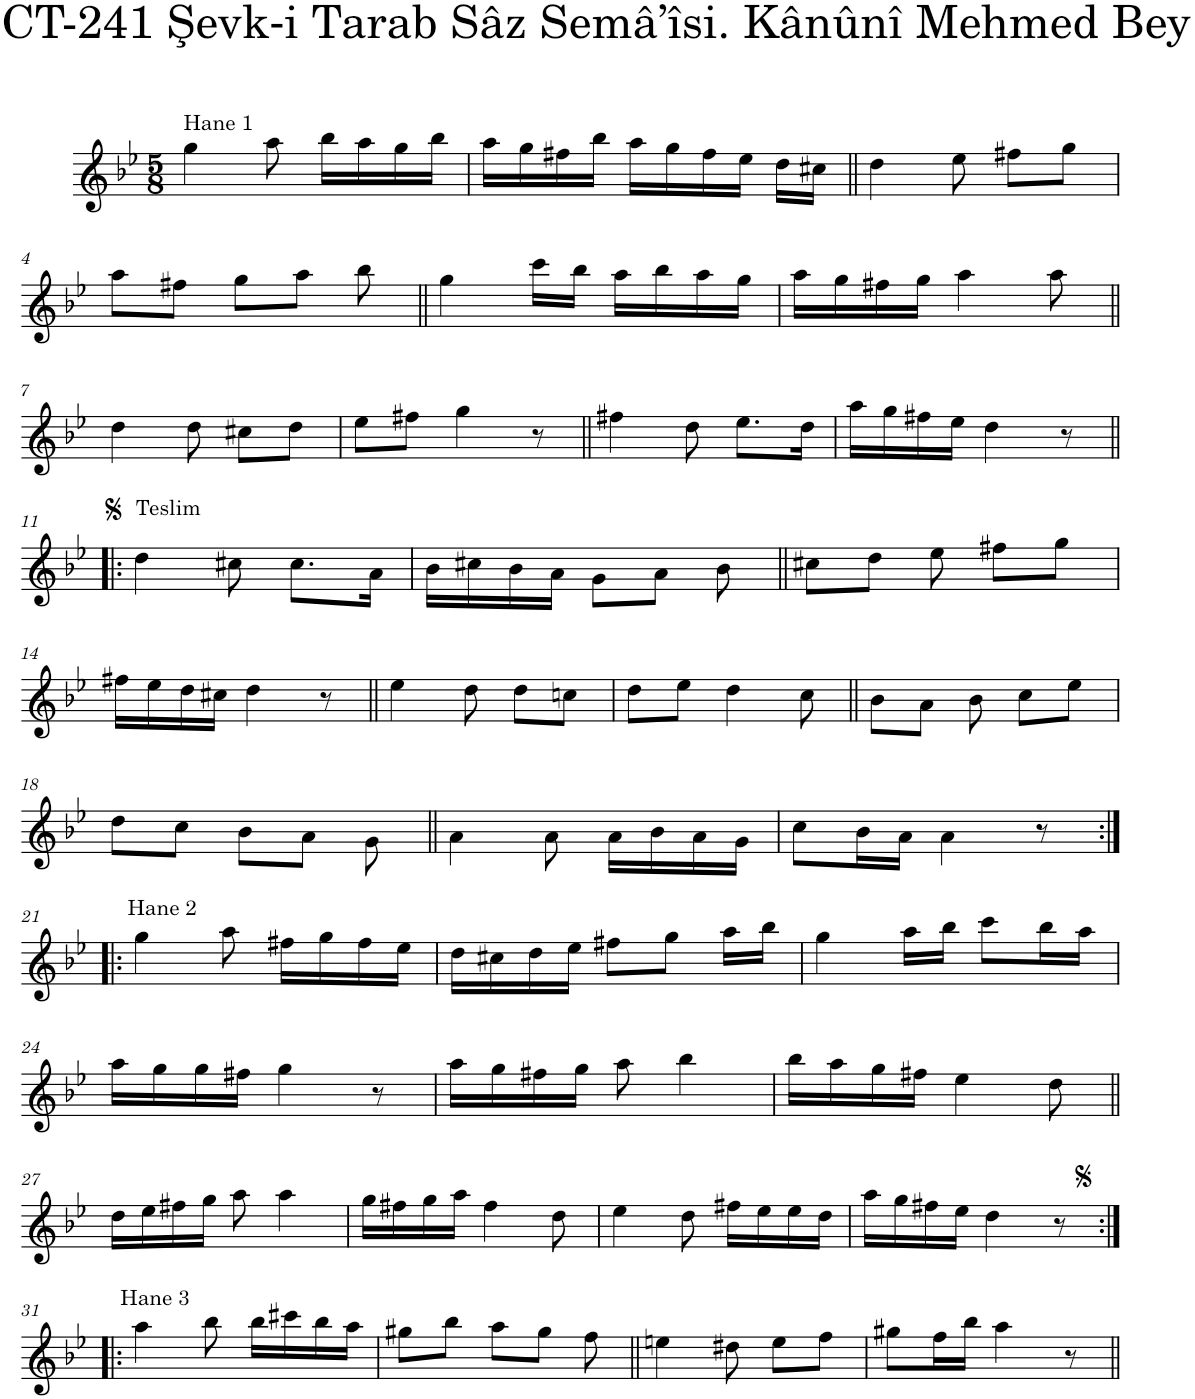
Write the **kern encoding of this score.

**kern
*part1
*staff1
*I"Voice
*I'Vo.
*clefG2
*k[b-e-]
*M5/8
=1
!LO:TX:a:t=Hane 1
4gg\
8aa\
16bb-\LL
16aa\
16gg\
16bb-\JJ
=2
16aa\LL
16gg\
16ff#X\
16bb-\JJ
16aa\LL
16gg\
16ff#\
16ee-\JJ
16dd\LL
16cc#X\JJ
=3||
4dd\
8ee-\
8ff#X\L
8gg\J
!!LO:LB:g=z
=4
8aa\L
8ff#X\J
8gg\L
8aa\J
8bb-\
=5||
4gg\
16ccc\LL
16bb-\JJ
16aa\LL
16bb-\
16aa\
16gg\JJ
=6
16aa\LL
16gg\
16ff#X\
16gg\JJ
4aa\
8aa\
!!LO:LB:g=z
=7||
4dd\
8dd\
8cc#X\L
8dd\J
=8
8ee-\L
8ff#X\J
4gg\
8r
=9||
4ff#X\
8dd\
8.ee-\L
16dd\Jk
=10
16aa\LL
16gg\
16ff#X\
16ee-\JJ
4dd\
8r
!!LO:LB:g=z
=11!|:
!LO:TX:a:t=Teslim
4dd\
8cc#X\
8.cc#\L
16a\Jk
=12
16b-\LL
16cc#X\
16b-\
16a\JJ
8g\L
8a\J
8b-\
=13||
8cc#X\L
8dd\J
8ee-\
8ff#X\L
8gg\J
!!LO:LB:g=z
=14
16ff#X\LL
16ee-\
16dd\
16cc#X\JJ
4dd\
8r
=15||
4ee-\
8dd\
8dd\L
8ccn\J
=16
8dd\L
8ee-\J
4dd\
8cc\
=17||
8b-\L
8a\J
8b-\
8cc\L
8ee-\J
!!LO:LB:g=z
=18
8dd\L
8cc\J
8b-\L
8a\J
8g\
=19||
4a\
8a\
16a\LL
16b-\
16a\
16g\JJ
=20
8cc\L
16b-\L
16a\JJ
4a\
8r
!!LO:LB:g=z
=21:|!|:
!LO:TX:a:t=Hane 2
4gg\
8aa\
16ff#X\LL
16gg\
16ff#\
16ee-\JJ
=22
16dd\LL
16cc#X\
16dd\
16ee-\JJ
8ff#X\L
8gg\J
16aa\LL
16bb-\JJ
=23
4gg\
16aa\LL
16bb-\JJ
8ccc\L
16bb-\L
16aa\JJ
!!LO:LB:g=z
=24
16aa\LL
16gg\
16gg\
16ff#X\JJ
4gg\
8r
=25
16aa\LL
16gg\
16ff#X\
16gg\JJ
8aa\
4bb-\
=26
16bb-\LL
16aa\
16gg\
16ff#X\JJ
4ee-\
8dd\
!!LO:LB:g=z
=27||
16dd\LL
16ee-\
16ff#X\
16gg\JJ
8aa\
4aa\
=28
16gg\LL
16ff#X\
16gg\
16aa\JJ
4ff#\
8dd\
=29
4ee-\
8dd\
16ff#X\LL
16ee-\
16ee-\
16dd\JJ
=30
16aa\LL
16gg\
16ff#X\
16ee-\JJ
4dd\
8r
!!LO:LB:g=z
=31:|!|:
!LO:TX:a:t=Hane 3
4aa\
8bb-\
16bb-\LL
16ccc#X\
16bb-\
16aa\JJ
=32
8gg#X\L
8bb-\J
8aa\L
8gg#\J
8ff\
=33||
4een\
8dd#X\
8ee\L
8ff\J
=34
8gg#X\L
16ff\L
16bb-\JJ
4aa\
8r
=||
*-
